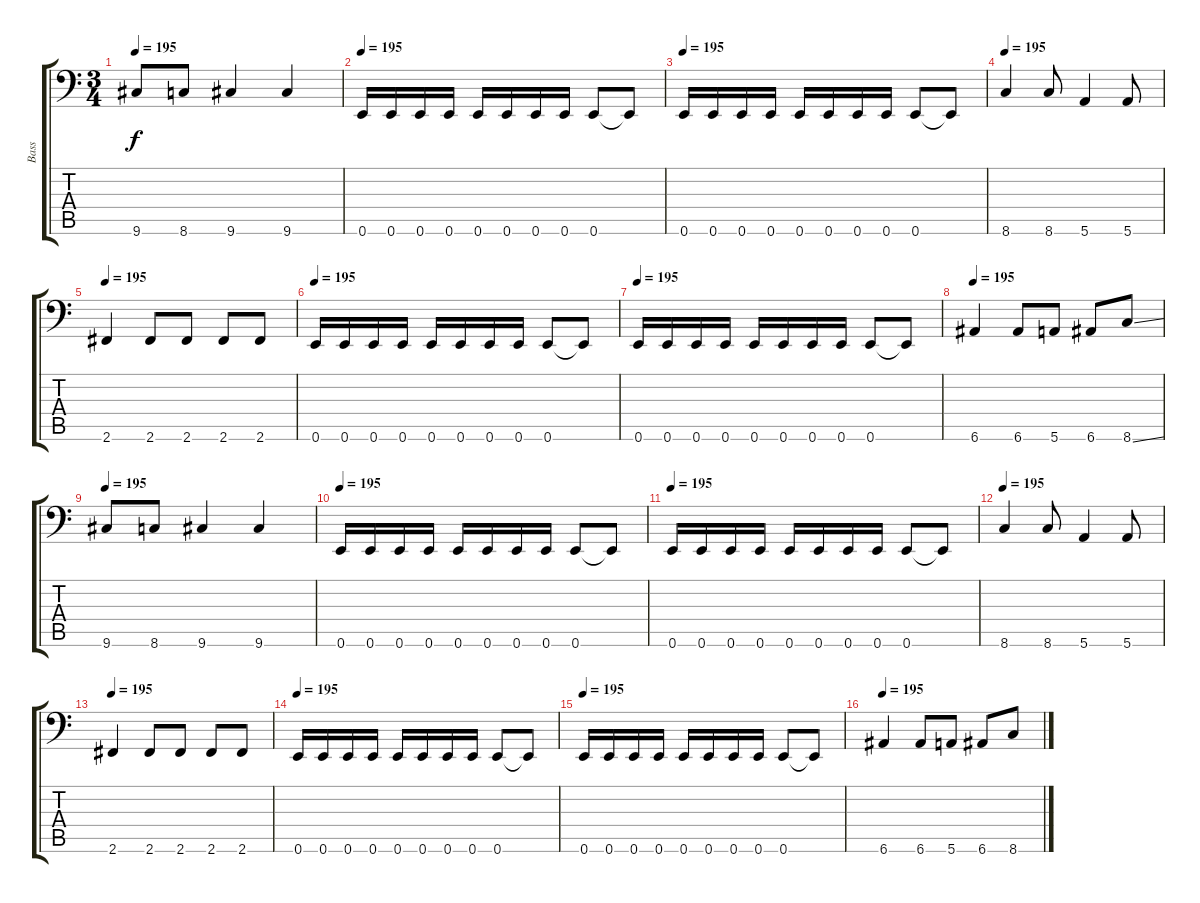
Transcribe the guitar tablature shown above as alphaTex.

\track ("Bass" "Bass") {instrument electricbassfinger}
\staff {score tabs}
\tuning (E3 B2 G2 D2 A1 E1) {hide}
\ts (3 4)
\tempo 195
\clef f4
\ks c
9.6.8{dy f} 8.6.8 9.6.4 9.6.4 |
\tempo 195
0.6.16 0.6.16 0.6.16 0.6.16 0.6.16 0.6.16 0.6.16 0.6.16 0.6.8 0.6{t}.8 |
\tempo 195
0.6.16 0.6.16 0.6.16 0.6.16 0.6.16 0.6.16 0.6.16 0.6.16 0.6.8 0.6{t}.8 |
\tempo 195
8.6.4 8.6.8 5.6.4 5.6.8 |
\tempo 195
2.6.4 2.6.8 2.6.8 2.6.8 2.6.8 |
\tempo 195
0.6.16 0.6.16 0.6.16 0.6.16 0.6.16 0.6.16 0.6.16 0.6.16 0.6.8 0.6{t}.8 |
\tempo 195
0.6.16 0.6.16 0.6.16 0.6.16 0.6.16 0.6.16 0.6.16 0.6.16 0.6.8 0.6{t}.8 |
\tempo 195
6.6.4 6.6.8 5.6.8 6.6.8 8.6{ss}.8 |
\tempo 195
9.6.8 8.6.8 9.6.4 9.6.4 |
\tempo 195
0.6.16 0.6.16 0.6.16 0.6.16 0.6.16 0.6.16 0.6.16 0.6.16 0.6.8 0.6{t}.8 |
\tempo 195
0.6.16 0.6.16 0.6.16 0.6.16 0.6.16 0.6.16 0.6.16 0.6.16 0.6.8 0.6{t}.8 |
\tempo 195
8.6.4 8.6.8 5.6.4 5.6.8 |
\tempo 195
2.6.4 2.6.8 2.6.8 2.6.8 2.6.8 |
\tempo 195
0.6.16 0.6.16 0.6.16 0.6.16 0.6.16 0.6.16 0.6.16 0.6.16 0.6.8 0.6{t}.8 |
\tempo 195
0.6.16 0.6.16 0.6.16 0.6.16 0.6.16 0.6.16 0.6.16 0.6.16 0.6.8 0.6{t}.8 |
\tempo 195
6.6.4 6.6.8 5.6.8 6.6.8 8.6{ss}.8
